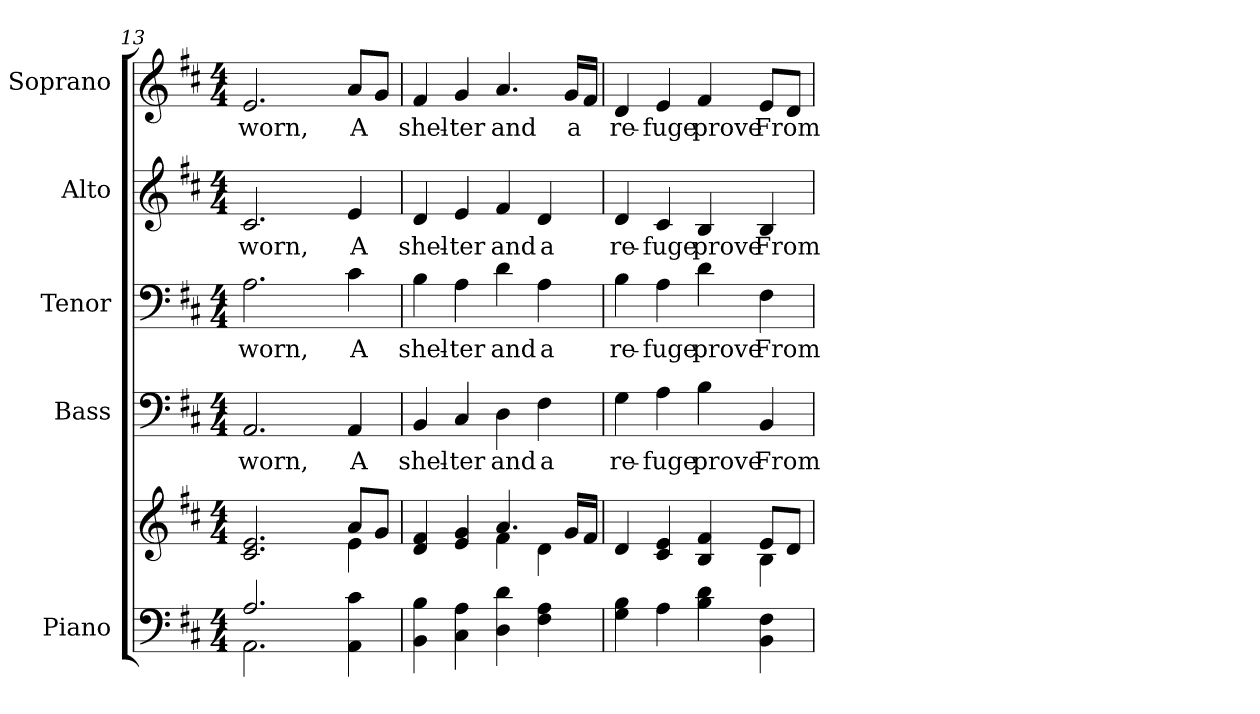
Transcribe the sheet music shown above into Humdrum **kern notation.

**kern	**kern	**kern	**text	**kern	**text	**kern	**text	**kern	**text
*part5	*part5	*part4	*part4	*part3	*part3	*part2	*part2	*part1	*part1
*staff6	*staff5	*staff4	*staff4	*staff3	*staff3	*staff2	*staff2	*staff1	*staff1
*I"Piano	*	*I"Bass	*	*I"Tenor	*	*I"Alto	*	*I"Soprano	*
*I'Pno.	*	*I'B.	*	*I'T.	*	*I'A.	*	*I'S.	*
!!LO:PB:g=z
*clefF4	*clefG2	*clefF4	*	*clefF4	*	*clefG2	*	*clefG2	*
*k[f#c#]	*k[f#c#]	*k[f#c#]	*	*k[f#c#]	*	*k[f#c#]	*	*k[f#c#]	*
*D:	*D:	*D:	*	*D:	*	*D:	*	*D:	*
*M4/4	*M4/4	*M4/4	*	*M4/4	*	*M4/4	*	*M4/4	*
=13	=13	=13	=13	=13	=13	=13	=13	=13	=13
*^	*^	*	*	*	*	*	*	*	*
!	!	!	!	!	!LO:LY:b:color=#000000	!	!	!	!	!	!
!	!	!	!	!	!	!	!LO:LY:b:color=#000000	!	!	!	!
!	!	!	!	!	!	!	!	!	!LO:LY:b:color=#000000	!	!
!	!	!	!	!	!	!	!	!	!	!	!LO:LY:b:color=#000000
2.Ai/	2.AAi\	2.c#i/ 2.ei	2ryy	2.AAi/	worn,	2.Ai\	worn,	2.c#i/	worn,	2.ei/	worn,
.	.	.	4ryy	.	.	.	.	.	.	.	.
!	!	!	!	!	!LO:LY:b:color=#000000	!	!	!	!	!	!
!	!	!	!	!	!	!	!LO:LY:b:color=#000000	!	!	!	!
!	!	!	!	!	!	!	!	!	!LO:LY:b:color=#000000	!	!
!	!	!	!	!	!	!	!	!	!	!	!LO:LY:b:color=#000000
4AAi\ 4c#i	4ryy	8ai/L	4ei\	4AAi/	A	4c#i\	A	4ei/	A	8ai/L	A
.	.	8gi/J	.	.	.	.	.	.	.	8gi/J	.
*v	*v	*	*	*	*	*	*	*	*	*	*
=14	=14	=14	=14	=14	=14	=14	=14	=14	=14	=14
!	!	!	!	!LO:LY:b:color=#000000	!	!	!	!	!	!
!	!	!	!	!	!	!LO:LY:b:color=#000000	!	!	!	!
!	!	!	!	!	!	!	!	!LO:LY:b:color=#000000	!	!
!	!	!	!	!	!	!	!	!	!	!LO:LY:b:color=#000000
4BBi\ 4Bi	4di/ 4f#i	2ryy	4BBi/	shel-	4Bi\	shel-	4di/	shel-	4f#i/	shel-
!	!	!	!	!LO:LY:b:color=#000000	!	!	!	!	!	!
!	!	!	!	!	!	!LO:LY:b:color=#000000	!	!	!	!
!	!	!	!	!	!	!	!	!LO:LY:b:color=#000000	!	!
!	!	!	!	!	!	!	!	!	!	!LO:LY:b:color=#000000
4C#i\ 4Ai	4ei/ 4gi	.	4C#i/	-ter	4Ai\	-ter	4ei/	-ter	4gi/	-ter
!	!	!	!	!LO:LY:b:color=#000000	!	!	!	!	!	!
!	!	!	!	!	!	!LO:LY:b:color=#000000	!	!	!	!
!	!	!	!	!	!	!	!	!LO:LY:b:color=#000000	!	!
!	!	!	!	!	!	!	!	!	!	!LO:LY:b:color=#000000
4Di\ 4di	4.ai/	4f#i\	4Di\	and	4di\	and	4f#i/	and	4.ai/	and
!	!	!	!	!LO:LY:b:color=#000000	!	!	!	!	!	!
!	!	!	!	!	!	!LO:LY:b:color=#000000	!	!	!	!
!	!	!	!	!	!	!	!	!LO:LY:b:color=#000000	!	!
4F#i\ 4Ai	.	4di\	4F#i\	a	4Ai\	a	4di/	a	.	.
!	!	!	!	!	!	!	!	!	!	!LO:LY:b:color=#000000
.	16gi/LL	.	.	.	.	.	.	.	16gi/LL	a
.	16f#i/JJ	.	.	.	.	.	.	.	16f#i/JJ	.
=15	=15	=15	=15	=15	=15	=15	=15	=15	=15	=15
!	!	!	!	!LO:LY:b:color=#000000	!	!	!	!	!	!
!	!	!	!	!	!	!LO:LY:b:color=#000000	!	!	!	!
!	!	!	!	!	!	!	!	!LO:LY:b:color=#000000	!	!
!	!	!	!	!	!	!	!	!	!	!LO:LY:b:color=#000000
4Gi\ 4Bi	4di/	2ryy	4Gi\	re-	4Bi\	re-	4di/	re-	4di/	re-
!	!	!	!	!LO:LY:b:color=#000000	!	!	!	!	!	!
!	!	!	!	!	!	!LO:LY:b:color=#000000	!	!	!	!
!	!	!	!	!	!	!	!	!LO:LY:b:color=#000000	!	!
!	!	!	!	!	!	!	!	!	!	!LO:LY:b:color=#000000
4Ai\	4c#i/ 4ei	.	4Ai\	-fuge	4Ai\	-fuge	4c#i/	-fuge	4ei/	-fuge
!	!	!	!	!LO:LY:b:color=#000000	!	!	!	!	!	!
!	!	!	!	!	!	!LO:LY:b:color=#000000	!	!	!	!
!	!	!	!	!	!	!	!	!LO:LY:b:color=#000000	!	!
!	!	!	!	!	!	!	!	!	!	!LO:LY:b:color=#000000
4Bi\ 4di	4Bi/ 4f#i	4ryy	4Bi\	prove	4di\	prove	4Bi/	prove	4f#i/	prove
!	!	!	!	!LO:LY:b:color=#000000	!	!	!	!	!	!
!	!	!	!	!	!	!LO:LY:b:color=#000000	!	!	!	!
!	!	!	!	!	!	!	!	!LO:LY:b:color=#000000	!	!
!	!	!	!	!	!	!	!	!	!	!LO:LY:b:color=#000000
4BBi\ 4F#i	8ei/L	4Bi\	4BBi/	From	4F#i\	From	4Bi/	From	8ei/L	From
.	8di/J	.	.	.	.	.	.	.	8di/J	.
*	*v	*v	*	*	*	*	*	*	*	*
=	=	=	=	=	=	=	=	=	=
*-	*-	*-	*-	*-	*-	*-	*-	*-	*-
